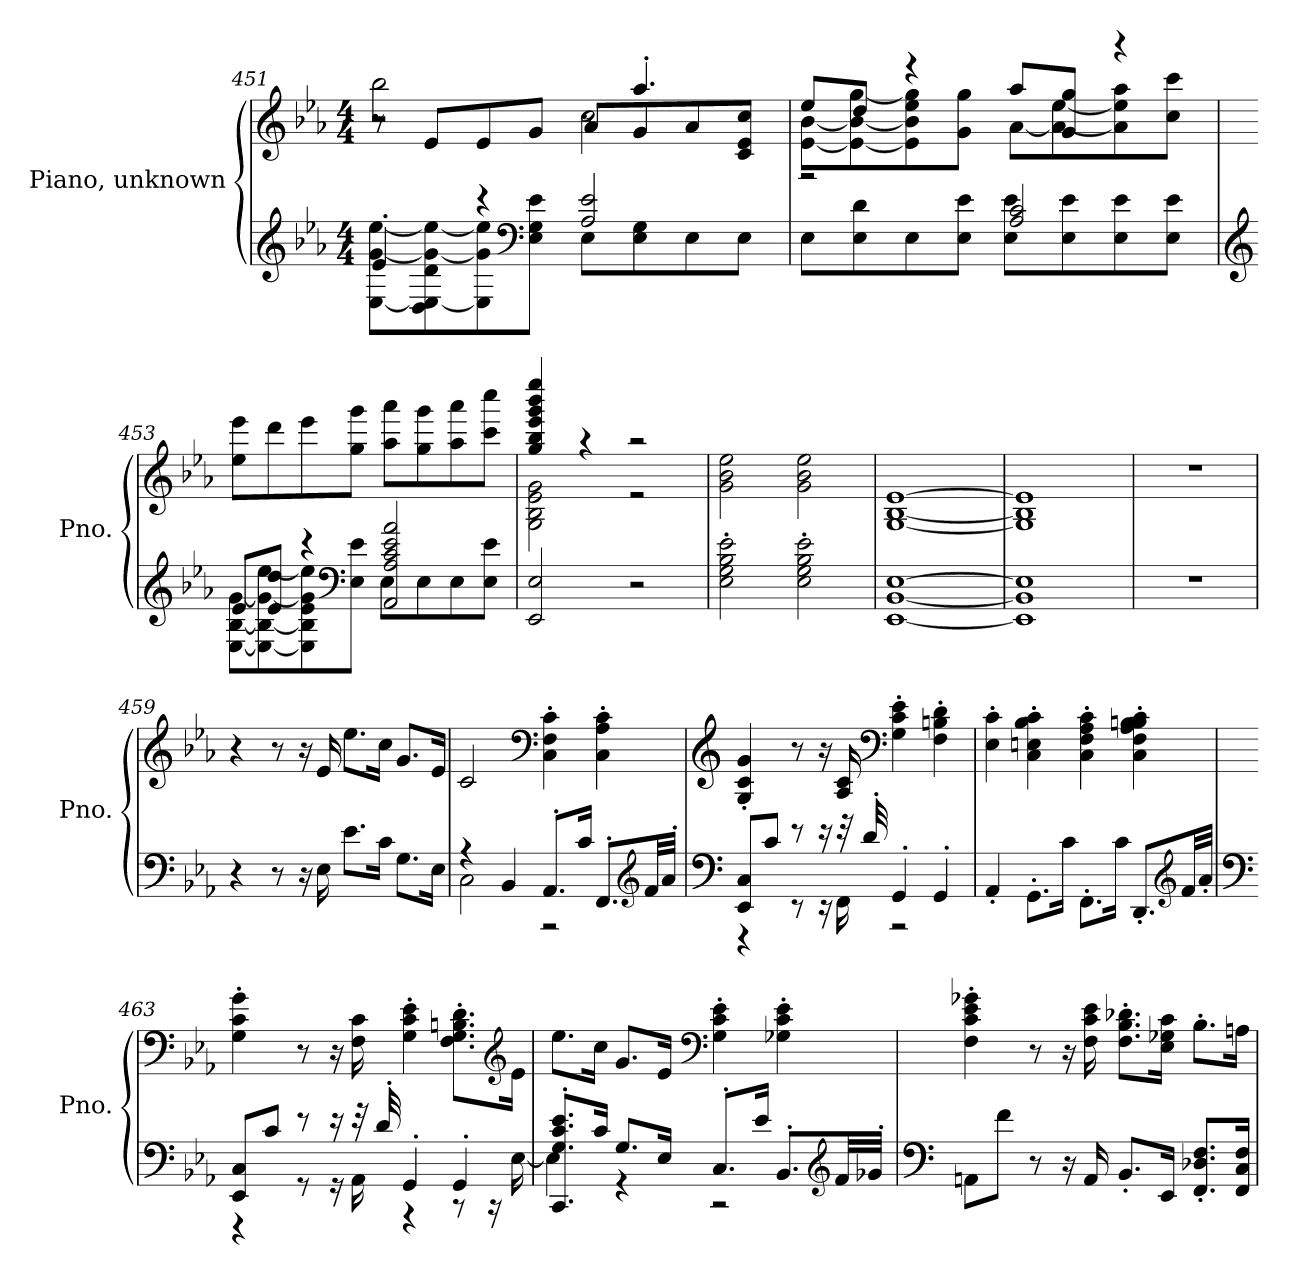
**kern	**kern
*part1	*part1
*staff2	*staff1
*I"Piano, unknown	*
*I'Pno.	*
!!LO:LB:g=z
*clefG2	*clefG2
*k[b-e-a-]	*k[b-e-a-]
*M4/4	*M4/4
=451	=451
*^	*^
*	*	*	*^
4e-'/	[8E-\ [8g\ [8ee-\L	2r	2bb-\	8r
.	8D\ 8E-\_ 8d\ 8g\_ 8ee-\_	.	.	8e-/L
4r	8E-\] 8g\] 8ee-\]	.	.	8e-/
*clefF4	*	*	*	*
.	8E-\ 8G\ 8e-\J	.	.	8g/J
2A-/ 2e-/	8E-\L	8r	2cc\	8a-/L
.	8E-\ 8G\	4.aa-'/	.	8g/
.	8E-\	.	.	8a-/
.	8E-\J	.	.	8c/ 8e-/ 8cc/J
*	*	*	*v	*v
=452	=452	=452	=452
2r	8E-\L	8ee-/L	[8e-\ [8b-\L
.	8E-\ 8d\	8dd/J	8e-\_ 8b-\_ [8gg\
.	8E-\	4r	8e-\] 8b-\] 8ee-\ 8gg\]
.	8E-\ 8e-\J	.	8g\ 8gg\J
2A-/ 2c/	8E-\ 8e-\L	8aa-/L	[8a-\L
.	8E-\ 8e-\	8g/ 8gg/J	8a-\_ [8ee-\
.	8E-\ 8e-\	4r	8a-\] 8ee-\] 8aa-\
.	8E-\ 8e-\J	.	8cc\ 8ccc\J
*	*	*v	*v
=453	=453	=453
*clefG2	*	*
8e-/L	[8E-\ [8B-\ [8g\L	8ee-\ 8eee-\L
8e-/ 8dd/J	8E-\_ 8B-\_ 8g\_ [8ee-\	8ddd\
4r	8E-\] 8B-\] 8e-\ 8g\] 8ee-\]	8eee-\
*clefF4	*	*
.	8E-\ 8e-\J	8gg\ 8ggg\J
2AA-/ 2A-/ 2c/ 2e-/ 2a-/	8E-\L	8aa-\ 8aaa-\L
.	8E-\	8gg\ 8ggg\
.	8E-\	8aa-\ 8aaa-\
.	8E-\ 8e-\J	8ccc\ 8cccc\J
*v	*v	*
!!LO:LB:g=z
=454	=454
*	*^
2EE-/ 2E-/	4gg/ 4bb-/ 4eee-/ 4ggg/ 4bbb-/ 4eeee-/	2G\ 2B-\ 2e-\ 2g\
.	4r	.
2r	2r	2r
*	*v	*v
=455	=455
2E-\' 2G\' 2B-\' 2e-\'	2g\ 2b-\ 2ee-\
2E-\' 2G\' 2B-\' 2e-\'	2g\ 2b-\ 2ee-\
=456	=456
[1EE- [1BB- [1E-	[1G [1B- [1e-
=457	=457
1EE-] 1BB-] 1E-]	1G] 1B-] 1e-]
=458	=458
1r	1r
=459	=459
4r	4r
8r	8r
16r	16r
16E-\	16e-/
8.e-\L	8.ee-\L
16c\Jk	16cc\Jk
8.G\L	8.g/L
16E-\Jk	16e-/Jk
=460	=460
*^	*
4r	2C\	2c/
4BB-/	.	.
*	*	*clefF4
8.AA-'/L	2r	4C\' 4F\' 4c\'
16c/Jk	.	.
8.FF'/L	.	4C\' 4A-\' 4c\'
*clefG2	*	*
32f/LL	.	.
32a-'/JJJ	.	.
!!LO:PB:g=z
=461	=461	=461
*clefF4	*	*clefG2
8EE-/ 8C/L	4r	4G/' 4c/' 4g/'
8c/J	.	.
8r	8r	8r
16r	16r	16r
32r	16FF\	16A-/ 16c/
32d'/	.	.
*	*	*clefF4
4GG'/	2r	4G\' 4c\' 4e-\'
4GG'/	.	4F\' 4Bn\' 4d\'
*v	*v	*
=462	=462
4AA-'/	4E-\' 4c\'
8.GG'\L	4C\' 4En\' 4B-\' 4c\'
16c\Jk	.
8.FF'\L	4C\' 4F\' 4A-\' 4c\'
16c\Jk	.
8.DD'/L	4C\' 4F\' 4A-\' 4B-\' 4Bn\' 4c\'
*clefG2	*
32f/LL	.
32a-'/JJJ	.
=463	=463
*clefF4	*
*^	*
8EE-/ 8C/L	4r	4G\' 4c\' 4g\'
8c/J	.	.
8r	8r	8r
16r	16r	16r
32r	16AA-\	16F\ 16c\
32d'/	.	.
4GG'/	4r	4G\' 4c\' 4e-\'
4GG'/	8r	8.F\' 8.G\' 8.Bn\' 8.d\'L
.	16r	.
*	*	*clefG2
.	[16E-\	16e-\Jk
!!LO:LB:g=z
=464	=464	=464
8.CC/' 8.G/' 8.c/' 8.e-/'L	4E-\]	8.ee-\L
16c/Jk	.	16cc\Jk
8.G/L	4r	8.g/L
16E-/Jk	.	16e-/Jk
*	*	*clefF4
8.C'/L	2r	4G\' 4c\' 4e-\'
16e-/Jk	.	.
8.BB-'/L	.	4G-X\' 4c\' 4e-\'
*clefG2	*	*
32f/LL	.	.
32g-X'/JJJ	.	.
*v	*v	*
=465	=465
*clefF4	*
8AAn\L	4F\' 4c\' 4e-\' 4g-X\'
8f\J	.
8r	8r
16r	16r
16AA/	16F\ 16c\ 16e-\
8.BB-'/L	8.F\' 8.B-\' 8.d-X\'L
16EE-/Jk	16E-\ 16G-X\ 16c\Jk
8.FF/' 8.D-X/' 8.F/'L	8.B-'\L
16FF/ 16C/ 16F/Jk	16An\Jk
=	=
*-	*-
